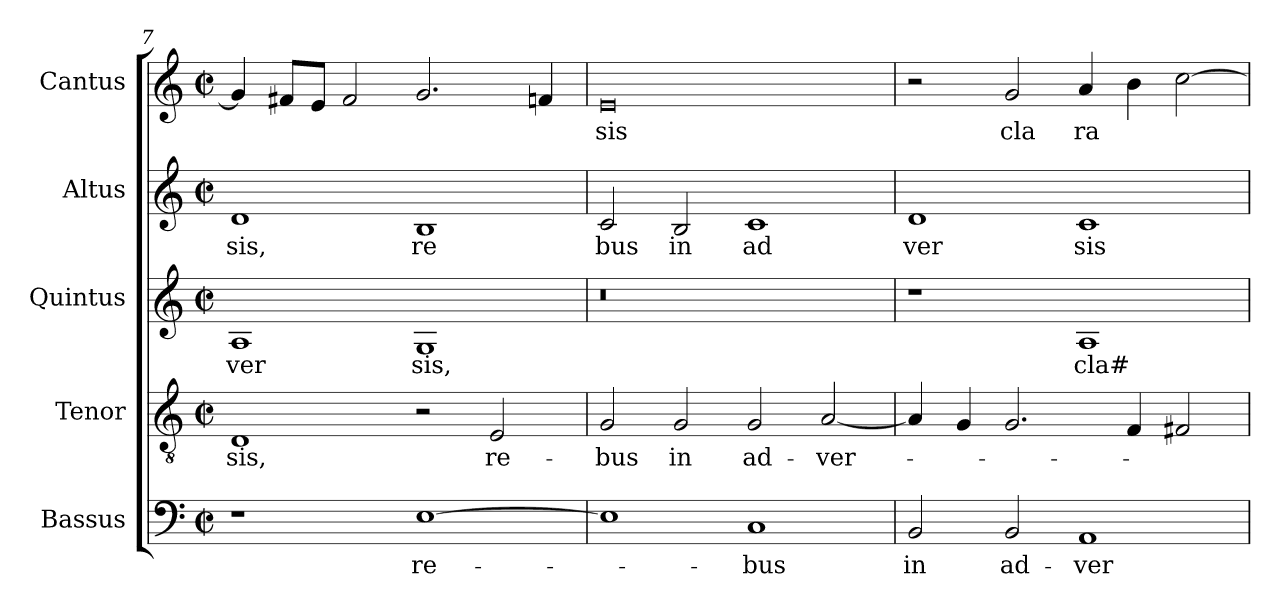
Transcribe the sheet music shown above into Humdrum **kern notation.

**kern	**text	**kern	**text	**kern	**text	**kern	**text	**kern	**text
*part5	*part5	*part4	*part4	*part3	*part3	*part2	*part2	*part1	*part1
*staff5	*staff5	*staff4	*staff4	*staff3	*staff3	*staff2	*staff2	*staff1	*staff1
*I"Bassus	*	*I"Tenor	*	*I"Quintus	*	*I"Altus	*	*I"Cantus	*
!!LO:LB:g=z
*clefF4	*	*clefGv2	*	*clefG2	*	*clefG2	*	*clefG2	*
*M2/2	*	*M2/2	*	*M2/2	*	*M2/2	*	*M2/2	*
*met(c|)	*	*met(c|)	*	*met(c|)	*	*met(c|)	*	*met(c|)	*
=7	=7	=7	=7	=7	=7	=7	=7	=7	=7
!	!	!	!LO:LY:b:cj	!	!LO:LY:b:cj	!	!LO:LY:b:cj	!	!
1r	.	1D	sis,	1A	ver	1d	sis,	4g/]	.
.	.	.	.	.	.	.	.	8f#/L	.
.	.	.	.	.	.	.	.	8e/J	.
.	.	.	.	.	.	.	.	2f#/	.
!	!LO:LY:b:cj	!	!	!	!LO:LY:b:cj	!	!LO:LY:b:cj	!	!
[>1E	re-	2r	.	1G	sis,	1B	re	2.g/	.
!	!	!	!LO:LY:b:cj	!	!	!	!	!	!
.	.	2E/	re-	.	.	.	.	.	.
.	.	.	.	.	.	.	.	4fn/	.
=8	=8	=8	=8	=8	=8	=8	=8	=8	=8
!	!	!	!LO:LY:b:cj	!	!	!	!LO:LY:b:cj	!	!LO:LY:b:cj
1E]	.	2G/	-bus	0r	.	2c/	bus	0e	sis
!	!	!	!LO:LY:b:cj	!	!	!	!LO:LY:b:cj	!	!
.	.	2G/	in	.	.	2B/	in	.	.
!	!LO:LY:b:cj	!	!LO:LY:b:cj	!	!	!	!LO:LY:b:cj	!	!
1C	-bus	2G/	ad-	.	.	1c	ad	.	.
!	!	!	!LO:LY:b	!	!	!	!	!	!
.	.	[<2A/	-ver-	.	.	.	.	.	.
=9	=9	=9	=9	=9	=9	=9	=9	=9	=9
!	!LO:LY:b:cj	!	!	!	!	!	!LO:LY:b:cj	!	!
2BB/	in	4A/]	.	1r	.	1d	ver	2r	.
.	.	4G/	.	.	.	.	.	.	.
!	!LO:LY:b:cj	!	!	!	!	!	!	!	!LO:LY:b:cj
2BB/	ad-	2.G/	.	.	.	.	.	2g/	cla
!	!LO:LY:b:cj	!	!	!	!LO:LY:b:cj	!	!LO:LY:b:cj	!	!LO:LY:b:cj
1AA	-ver-	.	.	1A	cla#	1c	sis	4a/	ra
.	.	4F/	.	.	.	.	.	4b\	.
.	.	2F#/	.	.	.	.	.	[>2cc\	.
=	=	=	=	=	=	=	=	=	=
*-	*-	*-	*-	*-	*-	*-	*-	*-	*-
